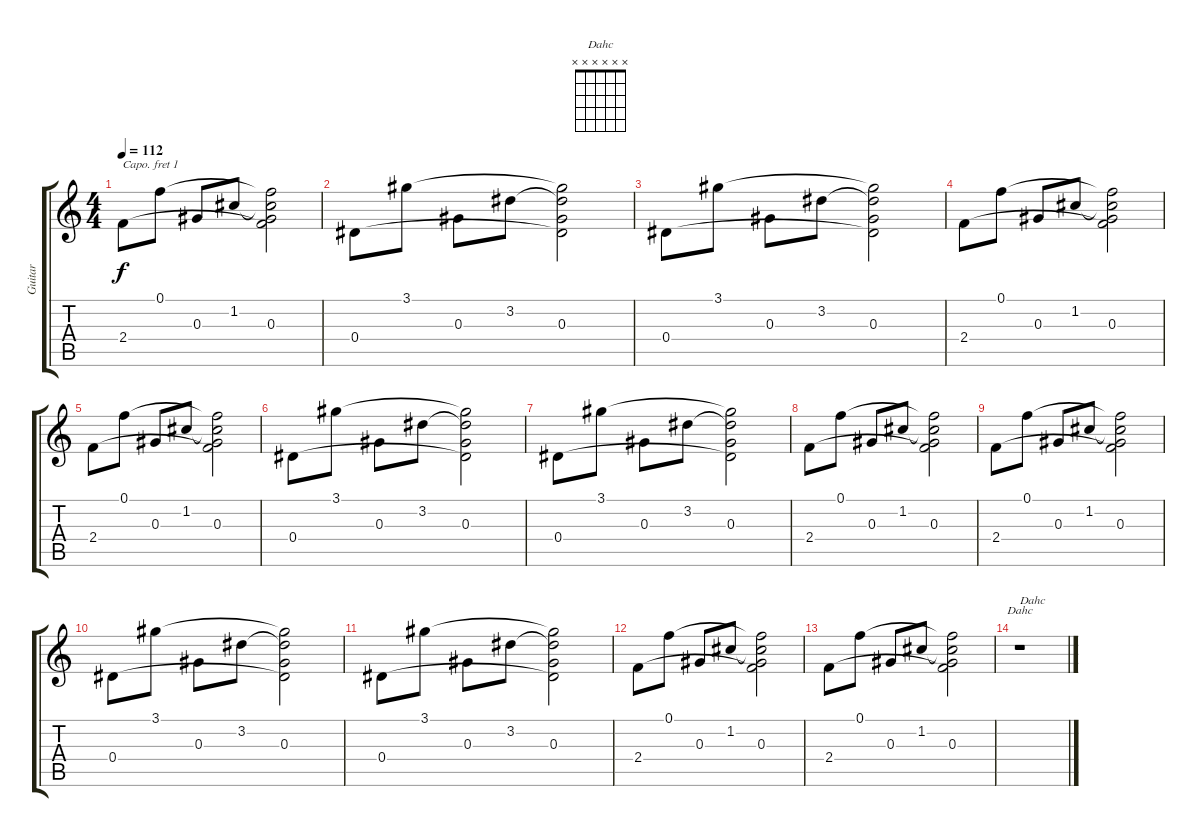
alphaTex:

\track ("Guitar" "Guitar") {instrument acousticguitarsteel}
\staff {score tabs}
\capo 1
\tuning (E4 B3 G3 D3 A2 E2) {hide}
\chord ("Dahc" x x x x x x)
\ts (4 4)
\tempo 112
\clef g2
\ks c
2.4.8{dy f} 0.1.8 0.3.8 1.2.8 (0.1{t} 1.2{t} 0.3 2.4{t}).2 |
0.4.8 3.1.8 0.3.8 3.2.8 (3.1{t} 3.2{t} 0.3 0.4{t}).2 |
0.4.8 3.1.8 0.3.8 3.2.8 (3.1{t} 3.2{t} 0.3 0.4{t}).2 |
2.4.8 0.1.8 0.3.8 1.2.8 (0.1{t} 1.2{t} 0.3 2.4{t}).2 |
2.4.8 0.1.8 0.3.8 1.2.8 (0.1{t} 1.2{t} 0.3 2.4{t}).2 |
0.4.8 3.1.8 0.3.8 3.2.8 (3.1{t} 3.2{t} 0.3 0.4{t}).2 |
0.4.8 3.1.8 0.3.8 3.2.8 (3.1{t} 3.2{t} 0.3 0.4{t}).2 |
2.4.8 0.1.8 0.3.8 1.2.8 (0.1{t} 1.2{t} 0.3 2.4{t}).2 |
2.4.8{volume 10} 0.1.8 0.3.8 1.2.8 (0.1{t} 1.2{t} 0.3 2.4{t}).2 |
0.4.8{volume 0} 3.1.8 0.3.8 3.2.8 (3.1{t} 3.2{t} 0.3 0.4{t}).2 |
0.4.8 3.1.8 0.3.8 3.2.8 (3.1{t} 3.2{t} 0.3 0.4{t}).2 |
2.4.8 0.1.8 0.3.8 1.2.8 (0.1{t} 1.2{t} 0.3 2.4{t}).2 |
2.4.8 0.1.8 0.3.8 1.2.8 (0.1{t} 1.2{t} 0.3 2.4{t}).2 |
r.1{ch "Dahc" txt "Dahc"}
